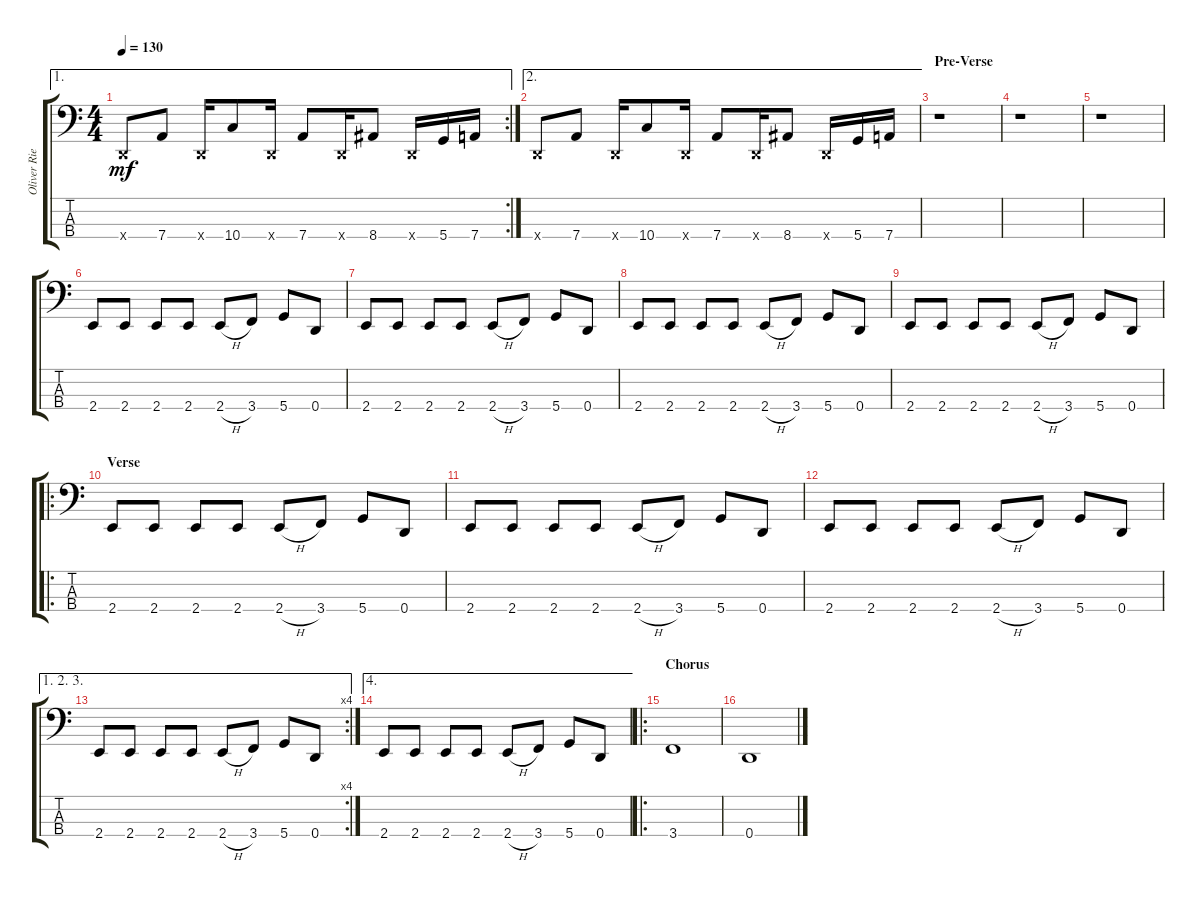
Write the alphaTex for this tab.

\track ("Oliver Riedel" "Oliver Rie") {instrument electricbasspick}
\staff {score tabs}
\tuning (G2 D2 A1 D1) {hide}
\ae 1
\rc 2
\ts (4 4)
\tempo 130
\clef f4
\ks c
0.4{x}.8{dy mf} 7.4.8 0.4{x}.16 10.4.8 0.4{x}.16 7.4.8 0.4{x}.16 8.4.8 0.4{x}.16 5.4.16 7.4.16 |
\ae 2
0.4{x}.8 7.4.8 0.4{x}.16 10.4.8 0.4{x}.16 7.4.8 0.4{x}.16 8.4.8 0.4{x}.16 5.4.16 7.4.16 |
\section ("" "Pre-Verse")
r.1 |
r.1 |
r.1 |
2.4.8 2.4.8 2.4.8 2.4.8 2.4{h}.8 3.4.8 5.4.8 0.4.8 |
2.4.8 2.4.8 2.4.8 2.4.8 2.4{h}.8 3.4.8 5.4.8 0.4.8 |
2.4.8 2.4.8 2.4.8 2.4.8 2.4{h}.8 3.4.8 5.4.8 0.4.8 |
2.4.8 2.4.8 2.4.8 2.4.8 2.4{h}.8 3.4.8 5.4.8 0.4.8 |
\ro
\section ("" "Verse")
2.4.8 2.4.8 2.4.8 2.4.8 2.4{h}.8 3.4.8 5.4.8 0.4.8 |
2.4.8 2.4.8 2.4.8 2.4.8 2.4{h}.8 3.4.8 5.4.8 0.4.8 |
2.4.8 2.4.8 2.4.8 2.4.8 2.4{h}.8 3.4.8 5.4.8 0.4.8 |
\ae (1 2 3)
\rc 4
2.4.8 2.4.8 2.4.8 2.4.8 2.4{h}.8 3.4.8 5.4.8 0.4.8 |
\ae 4
2.4.8 2.4.8 2.4.8 2.4.8 2.4{h}.8 3.4.8 5.4.8 0.4.8 |
\ro
\section ("" "Chorus")
3.4.1 |
0.4.1
